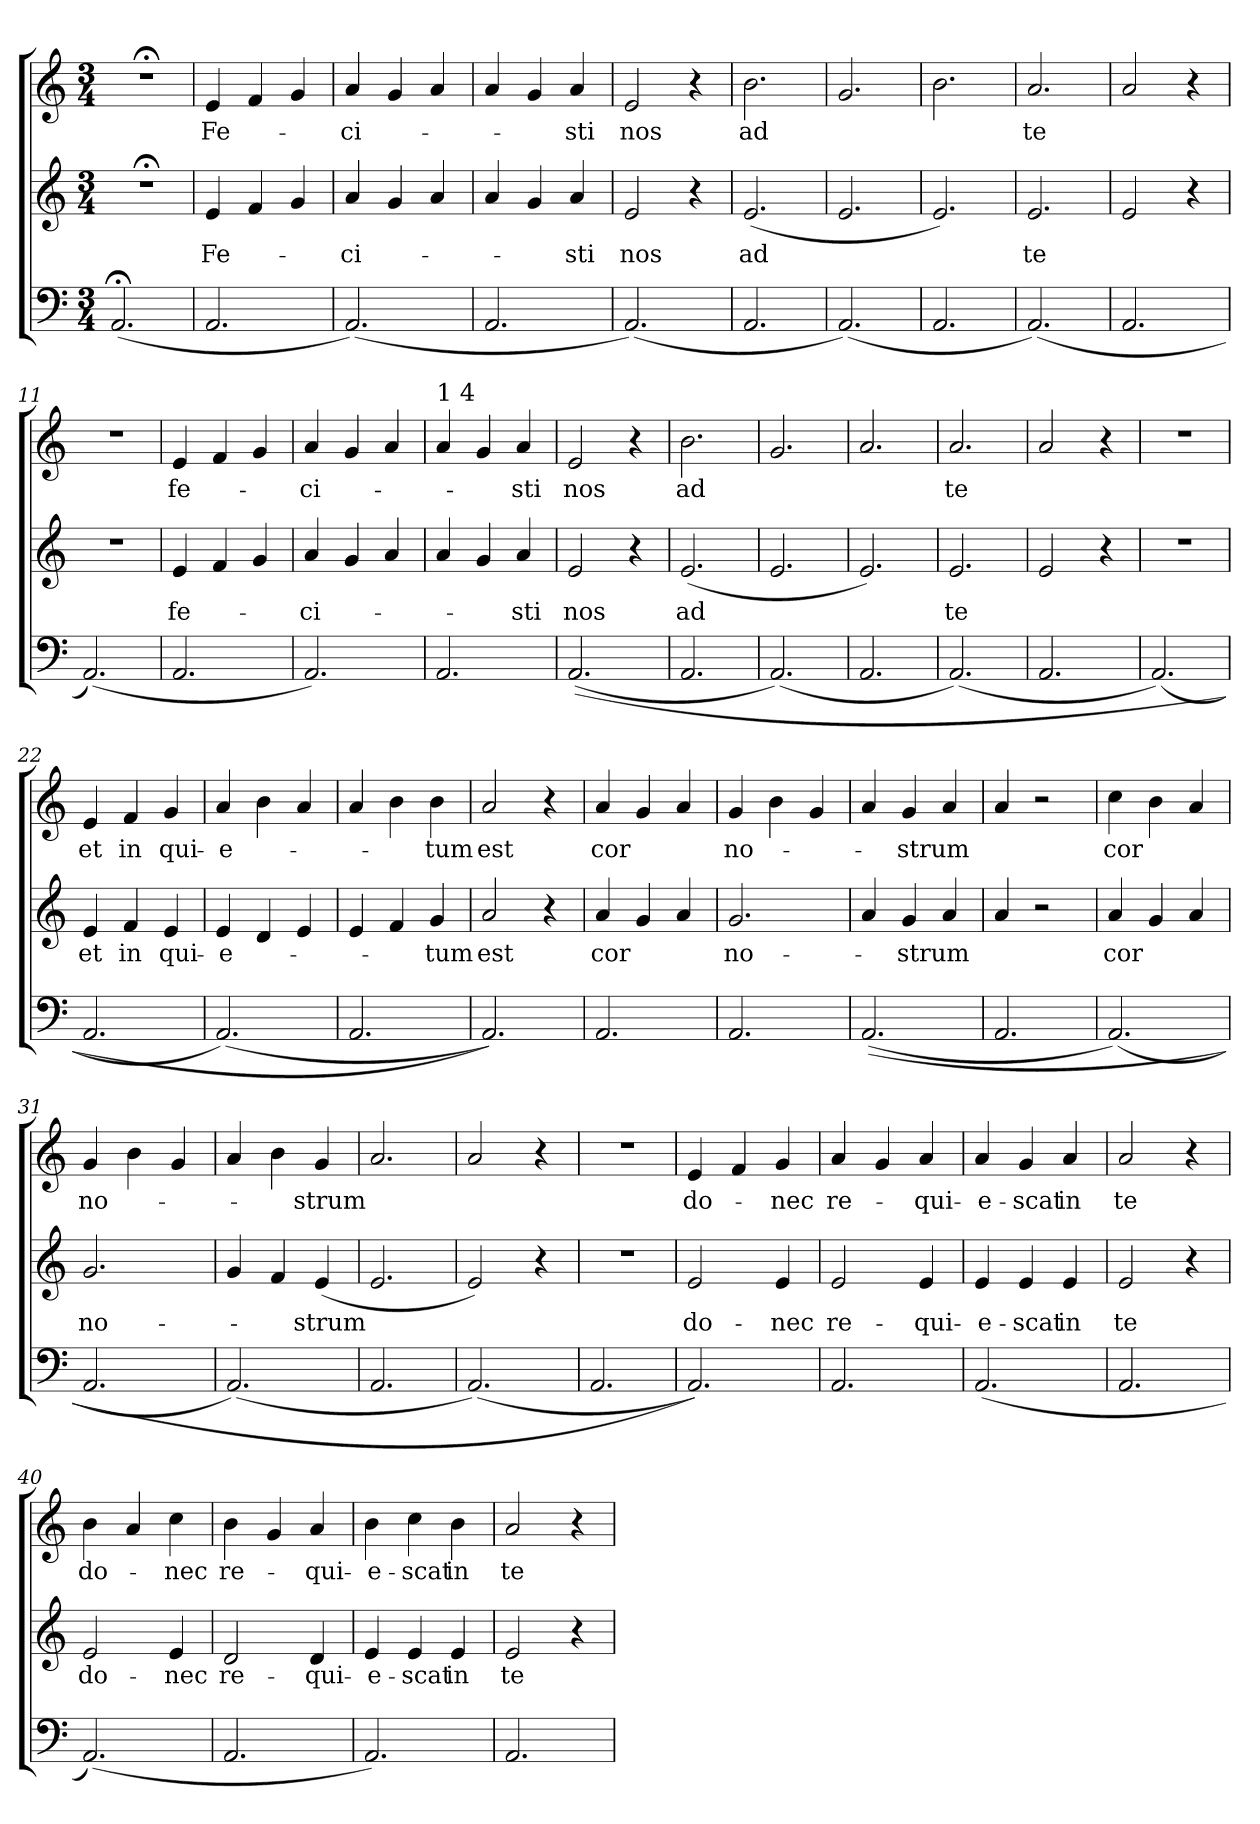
**kern	**kern	**text	**kern	**text
*part3	*part2	*part2	*part1	*part1
*staff3	*staff2	*staff2	*staff1	*staff1
*clefF4	*clefG2	*	*clefG2	*
*k[]	*k[]	*	*k[]	*
*C:	*C:	*	*C:	*
*M3/4	*M3/4	*	*M3/4	*
=1	=1	=1	=1	=1
!	!LO:N:vis=1	!	!LO:N:vis=1	!
(<2.AA;/	2.r;<	.	2.r;<	.
=2	=2	=2	=2	=2
!	!	!LO:LY:b	!	!LO:LY:b
2.AA/	4e/	Fe-	4e/	Fe-
.	4f/	.	4f/	.
.	4g/	.	4g/	.
=3	=3	=3	=3	=3
!	!	!LO:LY:b	!	!LO:LY:b
(<2.AA/)	4a/	-ci-	4a/	-ci-
.	4g/	.	4g/	.
.	4a/	.	4a/	.
=4	=4	=4	=4	=4
2.AA/	4a/	.	4a/	.
.	4g/	.	4g/	.
!	!	!LO:LY:b	!	!LO:LY:b
.	4a/	-sti	4a/	-sti
=5	=5	=5	=5	=5
!	!	!LO:LY:b	!	!LO:LY:b
(<2.AA/)	2e/	nos	2e/	nos
.	4r	.	4r	.
=6	=6	=6	=6	=6
!	!	!LO:LY:b	!	!LO:LY:b
2.AA/	(<2.e/	ad	2.b\	ad
=7	=7	=7	=7	=7
(<2.AA/)	2.e/	.	2.g/	.
=8	=8	=8	=8	=8
2.AA/	2.e/)	.	2.b\	.
=9	=9	=9	=9	=9
!	!	!LO:LY:b	!	!LO:LY:b
(<2.AA/)	2.e/	te	2.a/	te
=10	=10	=10	=10	=10
2.AA/	2e/	.	2a/	.
.	4r	.	4r	.
=11	=11	=11	=11	=11
!	!LO:N:vis=1	!	!LO:N:vis=1	!
(<2.AA/)	2.r	.	2.r	.
=12	=12	=12	=12	=12
!	!	!LO:LY:b	!	!LO:LY:b
2.AA/	4e/	fe-	4e/	fe-
.	4f/	.	4f/	.
.	4g/	.	4g/	.
=13	=13	=13	=13	=13
!	!	!LO:LY:b	!	!LO:LY:b
2.AA/)	4a/	-ci-	4a/	-ci-
.	4g/	.	4g/	.
.	4a/	.	4a/	.
!!LO:LB:g=z
=14	=14	=14	=14	=14
!	!	!	!LO:TX:a:t=1 4	!
2.AA/	4a/	.	4a/	.
.	4g/	.	4g/	.
!	!	!LO:LY:b	!	!LO:LY:b
.	4a/	-sti	4a/	-sti
=15	=15	=15	=15	=15
!	!	!LO:LY:b	!	!LO:LY:b
(<(<2.AA/	2e/	nos	2e/	nos
.	4r	.	4r	.
=16	=16	=16	=16	=16
!	!	!LO:LY:b	!	!LO:LY:b
2.AA/	(<2.e/	ad	2.b\	ad
=17	=17	=17	=17	=17
(<2.AA/)	2.e/	.	2.g/	.
=18	=18	=18	=18	=18
2.AA/	2.e/)	.	2.a/	.
=19	=19	=19	=19	=19
!	!	!LO:LY:b	!	!LO:LY:b
(<2.AA/)	2.e/	te	2.a/	te
=20	=20	=20	=20	=20
2.AA/	2e/	.	2a/	.
.	4r	.	4r	.
=21	=21	=21	=21	=21
!	!LO:N:vis=1	!	!LO:N:vis=1	!
(<2.AA/)	2.r	.	2.r	.
=22	=22	=22	=22	=22
!	!	!LO:LY:b	!	!LO:LY:b
2.AA/	4e/	et	4e/	et
!	!	!LO:LY:b	!	!LO:LY:b
.	4f/	in	4f/	in
!	!	!LO:LY:b	!	!LO:LY:b
.	4e/	qui-	4g/	qui-
=23	=23	=23	=23	=23
!	!	!LO:LY:b:rj	!	!LO:LY:b:rj
(<2.AA/)	4e/	-e-	4a/	-e-
.	4d/	.	4b\	.
.	4e/	.	4a/	.
=24	=24	=24	=24	=24
2.AA/	4e/	.	4a/	.
.	4f/	.	4b\	.
!	!	!LO:LY:b	!	!LO:LY:b
.	4g/	-tum	4b\	-tum
=25	=25	=25	=25	=25
!	!	!LO:LY:b	!	!LO:LY:b
2.AA/))	2a/	est	2a/	est
.	4r	.	4r	.
=26	=26	=26	=26	=26
!	!	!LO:LY:b	!	!LO:LY:b
2.AA/	4a/	cor	4a/	cor
.	4g/	.	4g/	.
.	4a/	.	4a/	.
!!LO:LB:g=z
=27	=27	=27	=27	=27
!	!	!LO:LY:b	!	!LO:LY:b
2.AA/	2.g/	no-	4g/	no-
.	.	.	4b\	.
.	.	.	4g/	.
=28	=28	=28	=28	=28
(<(<2.AA/	4a/	.	4a/	.
!	!	!LO:LY:b	!	!LO:LY:b
.	4g/	-strum	4g/	-strum
.	4a/	.	4a/	.
=29	=29	=29	=29	=29
2.AA/	4a/	.	4a/	.
.	2r	.	2r	.
=30	=30	=30	=30	=30
!	!	!LO:LY:b	!	!LO:LY:b
(<2.AA/)	4a/	cor	4cc\	cor
.	4g/	.	4b\	.
.	4a/	.	4a/	.
=31	=31	=31	=31	=31
!	!	!LO:LY:b	!	!LO:LY:b
2.AA/	2.g/	no-	4g/	no-
.	.	.	4b\	.
.	.	.	4g/	.
=32	=32	=32	=32	=32
(<2.AA/)	4g/	.	4a/	.
.	4f/	.	4b\	.
!	!	!LO:LY:b	!	!LO:LY:b
.	(<4e/	-strum	4g/	-strum
=33	=33	=33	=33	=33
2.AA/	2.e/	.	2.a/	.
=34	=34	=34	=34	=34
(<2.AA/)	2e/)	.	2a/	.
.	4r	.	4r	.
=35	=35	=35	=35	=35
!	!LO:N:vis=1	!	!LO:N:vis=1	!
2.AA/	2.r	.	2.r	.
=36	=36	=36	=36	=36
!	!	!LO:LY:b	!	!LO:LY:b
2.AA/))	2e/	do-	4e/	do-
.	.	.	4f/	.
!	!	!LO:LY:b	!	!LO:LY:b
.	4e/	-nec	4g/	-nec
=37	=37	=37	=37	=37
!	!	!LO:LY:b	!	!LO:LY:b
2.AA/	2e/	re-	4a/	re-
.	.	.	4g/	.
!	!	!LO:LY:b	!	!LO:LY:b
.	4e/	-qui-	4a/	-qui-
!!LO:PB:g=z
=38	=38	=38	=38	=38
!	!	!LO:LY:b	!	!LO:LY:b
(<2.AA/	4e/	-e-	4a/	-e-
!	!	!LO:LY:b	!	!LO:LY:b
.	4e/	-scat	4g/	-scat
!	!	!LO:LY:b	!	!LO:LY:b
.	4e/	in	4a/	in
=39	=39	=39	=39	=39
!	!	!LO:LY:b	!	!LO:LY:b
2.AA/	2e/	te	2a/	te
.	4r	.	4r	.
=40	=40	=40	=40	=40
!	!	!LO:LY:b	!	!LO:LY:b
(<2.AA/)	2e/	do-	4b\	do-
.	.	.	4a/	.
!	!	!LO:LY:b	!	!LO:LY:b
.	4e/	-nec	4cc\	-nec
=41	=41	=41	=41	=41
!	!	!LO:LY:b	!	!LO:LY:b
2.AA/	2d/	re-	4b\	re-
.	.	.	4g/	.
!	!	!LO:LY:b	!	!LO:LY:b
.	4d/	-qui-	4a/	-qui-
=42	=42	=42	=42	=42
!	!	!LO:LY:b	!	!LO:LY:b
2.AA/)	4e/	-e-	4b\	-e-
!	!	!LO:LY:b	!	!LO:LY:b
.	4e/	-scat	4cc\	-scat
!	!	!LO:LY:b	!	!LO:LY:b
.	4e/	in	4b\	in
=43	=43	=43	=43	=43
!	!	!LO:LY:b	!	!LO:LY:b
2.AA/	2e/	te	2a/	te
.	4r	.	4r	.
=	=	=	=	=
*-	*-	*-	*-	*-
